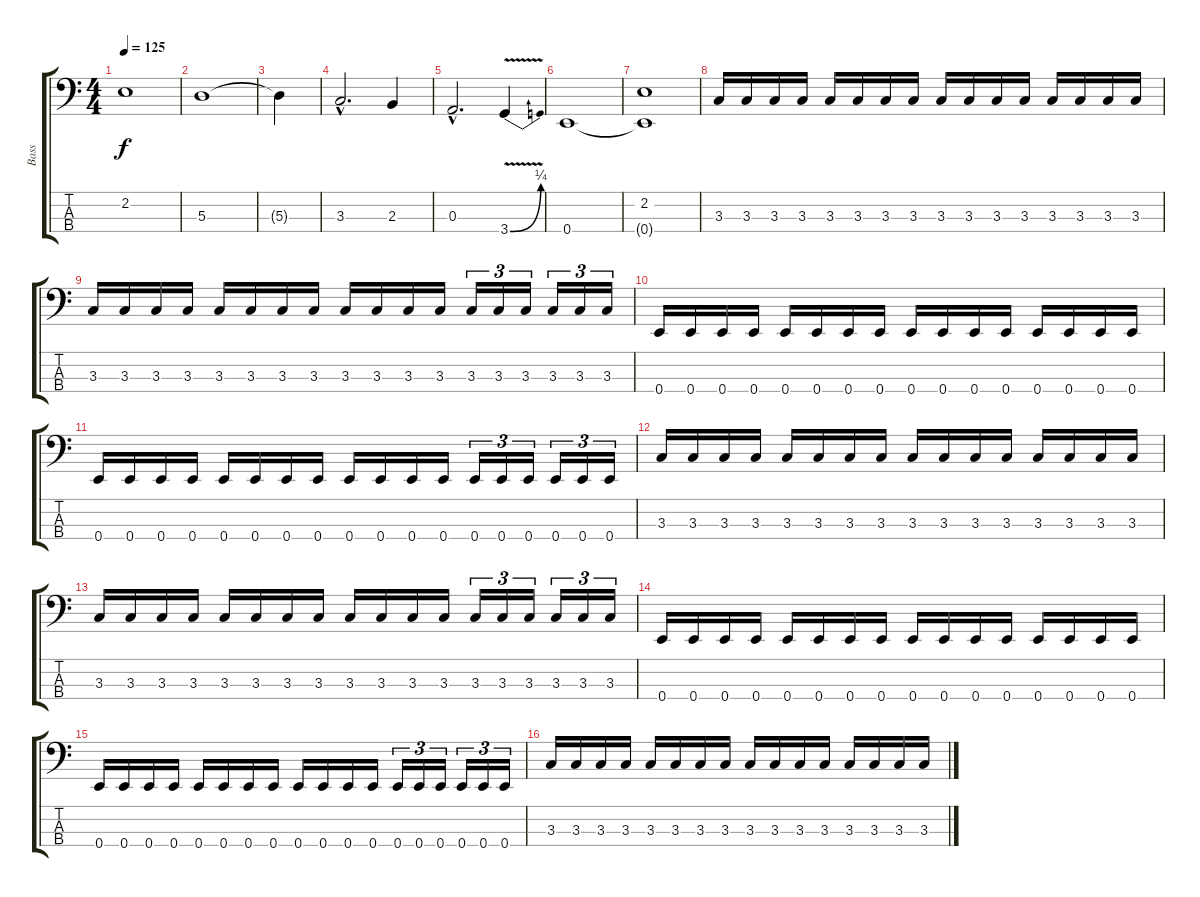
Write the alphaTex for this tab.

\track ("Bass" "Bass") {instrument electricbasspick}
\staff {score tabs}
\tuning (G2 D2 A1 E1) {hide}
\ts (4 4)
\tempo 125
\clef f4
\ks c
2.2.1{dy f} |
5.3.1 |
5.3{t}.4 |
3.3{hac}.2{d} 2.3.4 |
0.3{hac}.2{d} 3.4{be (bend 0 0 60 1) v}.4 |
0.4.1 |
(2.2 0.4{t}).1 |
3.3.16 3.3.16 3.3.16 3.3.16 3.3.16 3.3.16 3.3.16 3.3.16 3.3.16 3.3.16 3.3.16 3.3.16 3.3.16 3.3.16 3.3.16 3.3.16 |
3.3.16 3.3.16 3.3.16 3.3.16 3.3.16 3.3.16 3.3.16 3.3.16 3.3.16 3.3.16 3.3.16 3.3.16 3.3.16{tu (3 2)} 3.3.16{tu (3 2)} 3.3.16{tu (3 2)} 3.3.16{tu (3 2)} 3.3.16{tu (3 2)} 3.3.16{tu (3 2)} |
0.4.16 0.4.16 0.4.16 0.4.16 0.4.16 0.4.16 0.4.16 0.4.16 0.4.16 0.4.16 0.4.16 0.4.16 0.4.16 0.4.16 0.4.16 0.4.16 |
0.4.16 0.4.16 0.4.16 0.4.16 0.4.16 0.4.16 0.4.16 0.4.16 0.4.16 0.4.16 0.4.16 0.4.16 0.4.16{tu (3 2)} 0.4.16{tu (3 2)} 0.4.16{tu (3 2)} 0.4.16{tu (3 2)} 0.4.16{tu (3 2)} 0.4.16{tu (3 2)} |
3.3.16 3.3.16 3.3.16 3.3.16 3.3.16 3.3.16 3.3.16 3.3.16 3.3.16 3.3.16 3.3.16 3.3.16 3.3.16 3.3.16 3.3.16 3.3.16 |
3.3.16 3.3.16 3.3.16 3.3.16 3.3.16 3.3.16 3.3.16 3.3.16 3.3.16 3.3.16 3.3.16 3.3.16 3.3.16{tu (3 2)} 3.3.16{tu (3 2)} 3.3.16{tu (3 2)} 3.3.16{tu (3 2)} 3.3.16{tu (3 2)} 3.3.16{tu (3 2)} |
0.4.16 0.4.16 0.4.16 0.4.16 0.4.16 0.4.16 0.4.16 0.4.16 0.4.16 0.4.16 0.4.16 0.4.16 0.4.16 0.4.16 0.4.16 0.4.16 |
0.4.16 0.4.16 0.4.16 0.4.16 0.4.16 0.4.16 0.4.16 0.4.16 0.4.16 0.4.16 0.4.16 0.4.16 0.4.16{tu (3 2)} 0.4.16{tu (3 2)} 0.4.16{tu (3 2)} 0.4.16{tu (3 2)} 0.4.16{tu (3 2)} 0.4.16{tu (3 2)} |
3.3.16 3.3.16 3.3.16 3.3.16 3.3.16 3.3.16 3.3.16 3.3.16 3.3.16 3.3.16 3.3.16 3.3.16 3.3.16 3.3.16 3.3.16 3.3.16
